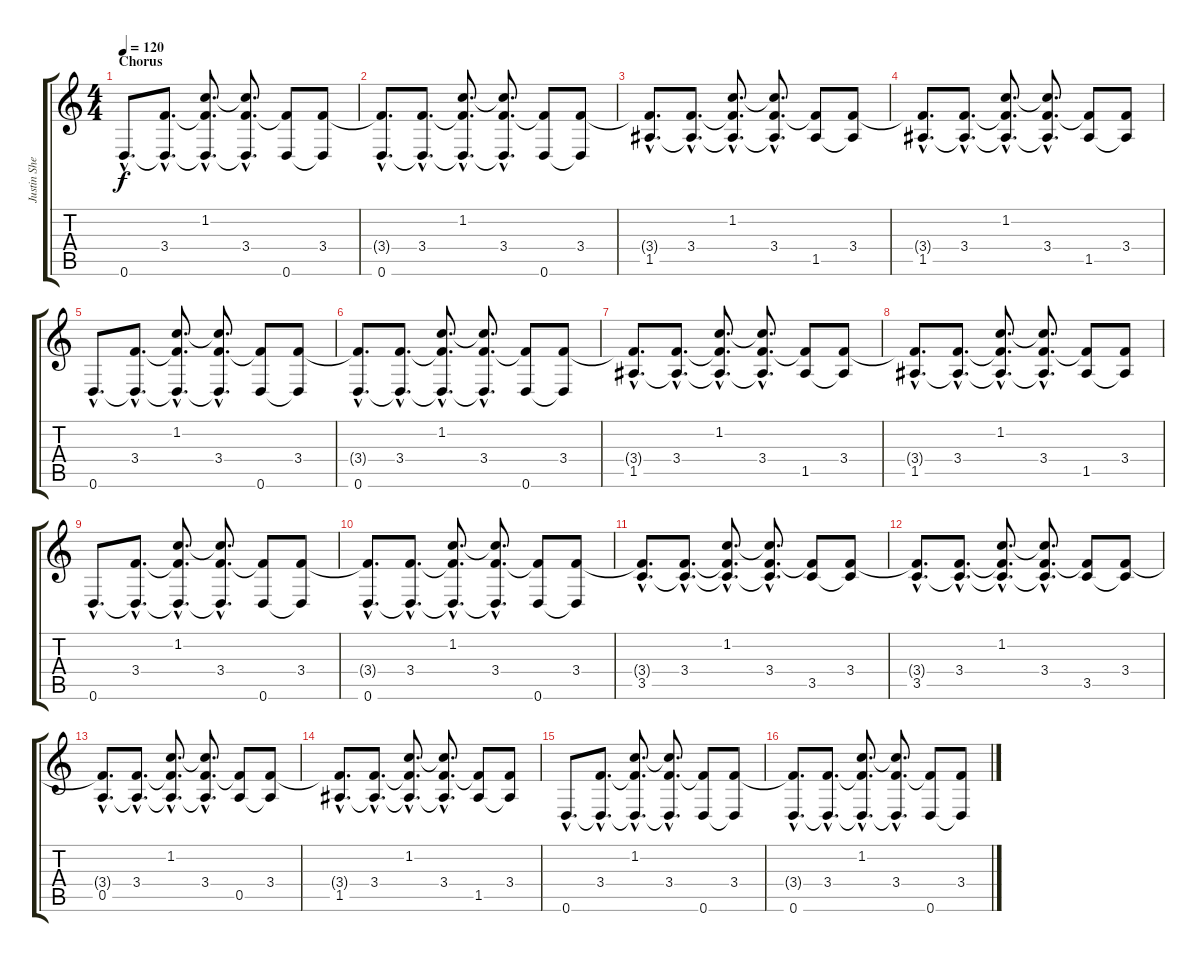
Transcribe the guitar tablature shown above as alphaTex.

\track ("Justin Shekoski" "Justin She") {instrument acousticguitarsteel}
\staff {score tabs}
\tuning (E4 B3 G3 D3 A2 D2) {hide}
\ts (4 4)
\section ("" "Chorus")
\tempo 120
\clef g2
\ks c
0.6{hac}.8{d dy f} (3.4{hac} 0.6{hac t}).8{d} (1.2{hac} 3.4{hac t} 0.6{hac t}).8{d} (1.2{hac t} 3.4{hac} 0.6{hac t}).8{d} (3.4{t} 0.6).8 (3.4 0.6{t}).8 |
(3.4{hac t} 0.6{hac}).8{d} (3.4{hac} 0.6{hac t}).8{d} (1.2{hac} 3.4{hac t} 0.6{hac t}).8{d} (1.2{hac t} 3.4{hac} 0.6{hac t}).8{d} (3.4{t} 0.6).8 (3.4 0.6{t}).8 |
(3.4{hac t} 1.5{hac}).8{d} (3.4{hac} 1.5{hac t}).8{d} (1.2{hac} 3.4{hac t} 1.5{hac t}).8{d} (1.2{hac t} 3.4{hac} 1.5{hac t}).8{d} (3.4{t} 1.5).8 (3.4 1.5{t}).8 |
(3.4{hac t} 1.5{hac}).8{d} (3.4{hac} 1.5{hac t}).8{d} (1.2{hac} 3.4{hac t} 1.5{hac t}).8{d} (1.2{hac t} 3.4{hac} 1.5{hac t}).8{d} (3.4{t} 1.5).8 (3.4 1.5{t}).8 |
0.6{hac}.8{d} (3.4{hac} 0.6{hac t}).8{d} (1.2{hac} 3.4{hac t} 0.6{hac t}).8{d} (1.2{hac t} 3.4{hac} 0.6{hac t}).8{d} (3.4{t} 0.6).8 (3.4 0.6{t}).8 |
(3.4{hac t} 0.6{hac}).8{d} (3.4{hac} 0.6{hac t}).8{d} (1.2{hac} 3.4{hac t} 0.6{hac t}).8{d} (1.2{hac t} 3.4{hac} 0.6{hac t}).8{d} (3.4{t} 0.6).8 (3.4 0.6{t}).8 |
(3.4{hac t} 1.5{hac}).8{d} (3.4{hac} 1.5{hac t}).8{d} (1.2{hac} 3.4{hac t} 1.5{hac t}).8{d} (1.2{hac t} 3.4{hac} 1.5{hac t}).8{d} (3.4{t} 1.5).8 (3.4 1.5{t}).8 |
(3.4{hac t} 1.5{hac}).8{d} (3.4{hac} 1.5{hac t}).8{d} (1.2{hac} 3.4{hac t} 1.5{hac t}).8{d} (1.2{hac t} 3.4{hac} 1.5{hac t}).8{d} (3.4{t} 1.5).8 (3.4 1.5{t}).8 |
0.6{hac}.8{d} (3.4{hac} 0.6{hac t}).8{d} (1.2{hac} 3.4{hac t} 0.6{hac t}).8{d} (1.2{hac t} 3.4{hac} 0.6{hac t}).8{d} (3.4{t} 0.6).8 (3.4 0.6{t}).8 |
(3.4{hac t} 0.6{hac}).8{d} (3.4{hac} 0.6{hac t}).8{d} (1.2{hac} 3.4{hac t} 0.6{hac t}).8{d} (1.2{hac t} 3.4{hac} 0.6{hac t}).8{d} (3.4{t} 0.6).8 (3.4 0.6{t}).8 |
(3.4{hac t} 3.5{hac}).8{d} (3.4{hac} 3.5{hac t}).8{d} (1.2{hac} 3.4{hac t} 3.5{hac t}).8{d} (1.2{hac t} 3.4{hac} 3.5{hac t}).8{d} (3.4{t} 3.5).8 (3.4 3.5{t}).8 |
(3.4{hac t} 3.5{hac}).8{d} (3.4{hac} 3.5{hac t}).8{d} (1.2{hac} 3.4{hac t} 3.5{hac t}).8{d} (1.2{hac t} 3.4{hac} 3.5{hac t}).8{d} (3.4{t} 3.5).8 (3.4 3.5{t}).8 |
(3.4{hac t} 0.5{hac}).8{d} (3.4{hac} 0.5{hac t}).8{d} (1.2{hac} 3.4{hac t} 0.5{hac t}).8{d} (1.2{hac t} 3.4{hac} 0.5{hac t}).8{d} (3.4{t} 0.5).8 (3.4 0.5{t}).8 |
(3.4{hac t} 1.5{hac}).8{d} (3.4{hac} 1.5{hac t}).8{d} (1.2{hac} 3.4{hac t} 1.5{hac t}).8{d} (1.2{hac t} 3.4{hac} 1.5{hac t}).8{d} (3.4{t} 1.5).8 (3.4 1.5{t}).8 |
0.6{hac}.8{d} (3.4{hac} 0.6{hac t}).8{d} (1.2{hac} 3.4{hac t} 0.6{hac t}).8{d} (1.2{hac t} 3.4{hac} 0.6{hac t}).8{d} (3.4{t} 0.6).8 (3.4 0.6{t}).8 |
(3.4{hac t} 0.6{hac}).8{d} (3.4{hac} 0.6{hac t}).8{d} (1.2{hac} 3.4{hac t} 0.6{hac t}).8{d} (1.2{hac t} 3.4{hac} 0.6{hac t}).8{d} (3.4{t} 0.6).8 (3.4 0.6{t}).8
